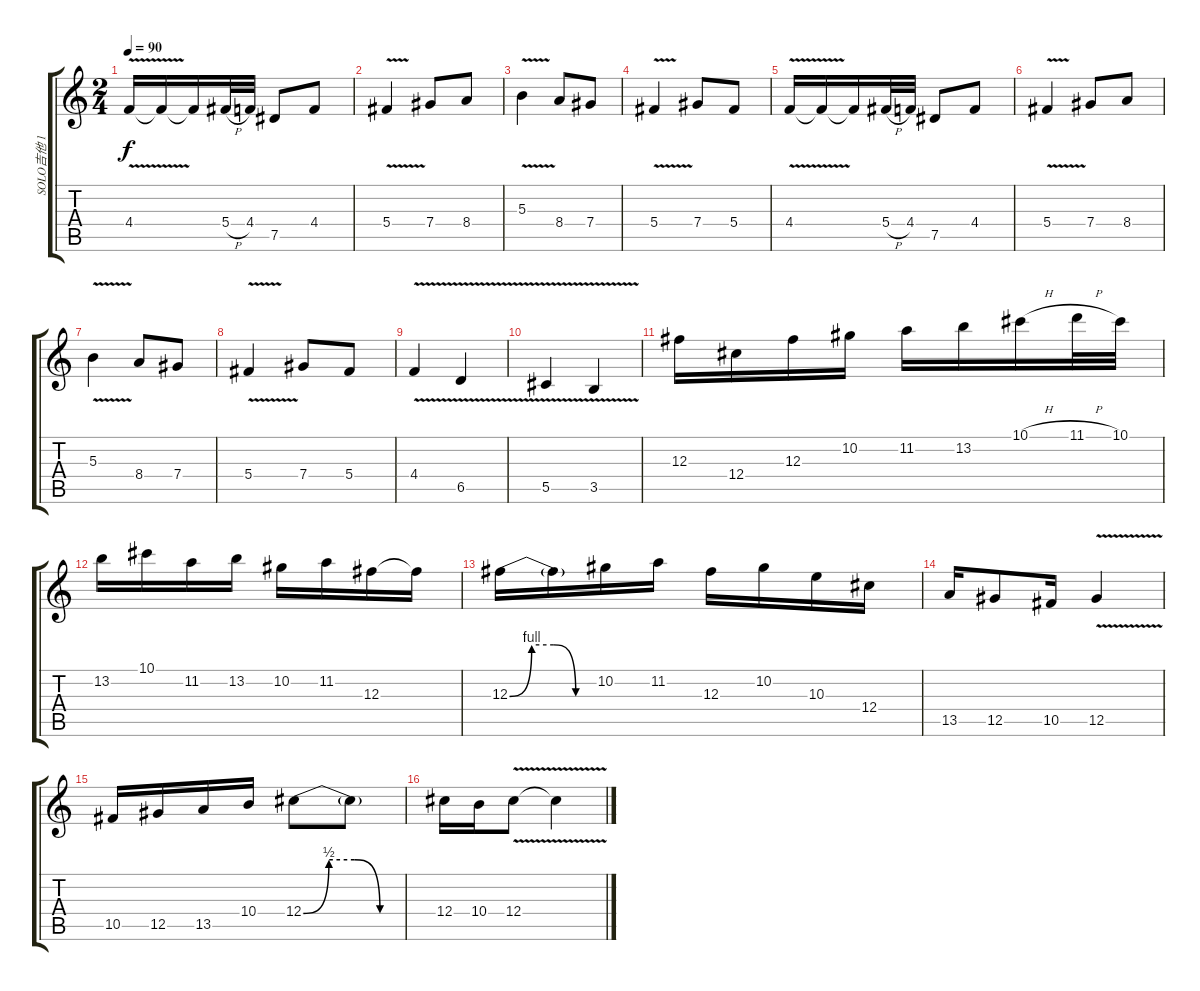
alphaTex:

\track ("SOLO吉他 1" "SOLO吉他 1") {instrument distortionguitar}
\staff {score tabs}
\tuning (Eb4 Bb3 Gb3 Db3 Ab2 Eb2) {hide}
\ts (2 4)
\tempo 90
\clef g2
\ks c
4.4{v}.16{dy f} 4.4{t}.16 4.4{t}.16 5.4{h}.32 4.4.32 7.5.8 4.4.8 |
5.4{v}.4 7.4.8 8.4.8 |
5.3{v}.4 8.4.8 7.4.8 |
5.4{v}.4 7.4.8 5.4.8 |
4.4{v}.16 4.4{t}.16 4.4{t}.16 5.4{h}.32 4.4.32 7.5.8 4.4.8 |
5.4{v}.4 7.4.8 8.4.8 |
5.3{v}.4 8.4.8 7.4.8 |
5.4{v}.4 7.4.8 5.4.8 |
4.4{v}.4 6.5{v}.4 |
5.5{v}.4 3.5{v}.4 |
12.3.16{volume 16} 12.4.16 12.3.16 10.2.16 11.2.16 13.2.16 10.1{h}.16 11.1{h}.32 10.1.32 |
13.2.16 10.1.16 11.2.16 13.2.16 10.2.16 11.2.16 12.3.16 12.3{t}.16 |
12.3{be (custom 0 0 15 4 30 4 45 0 60 0)}.16 12.3{t}.16 10.2.16 11.2.16 12.3.16 10.2.16 10.3.16 12.4.16 |
13.5.16 12.5.8 10.5.16 12.5{v}.4 |
10.5.16 12.5.16 13.5.16 10.4.16 12.4{be (custom 0 0 15 2 30 2 45 0 60 0)}.8 12.4{t}.8 |
12.4.16 10.4.16 12.4{v}.8 12.4{t}.4
